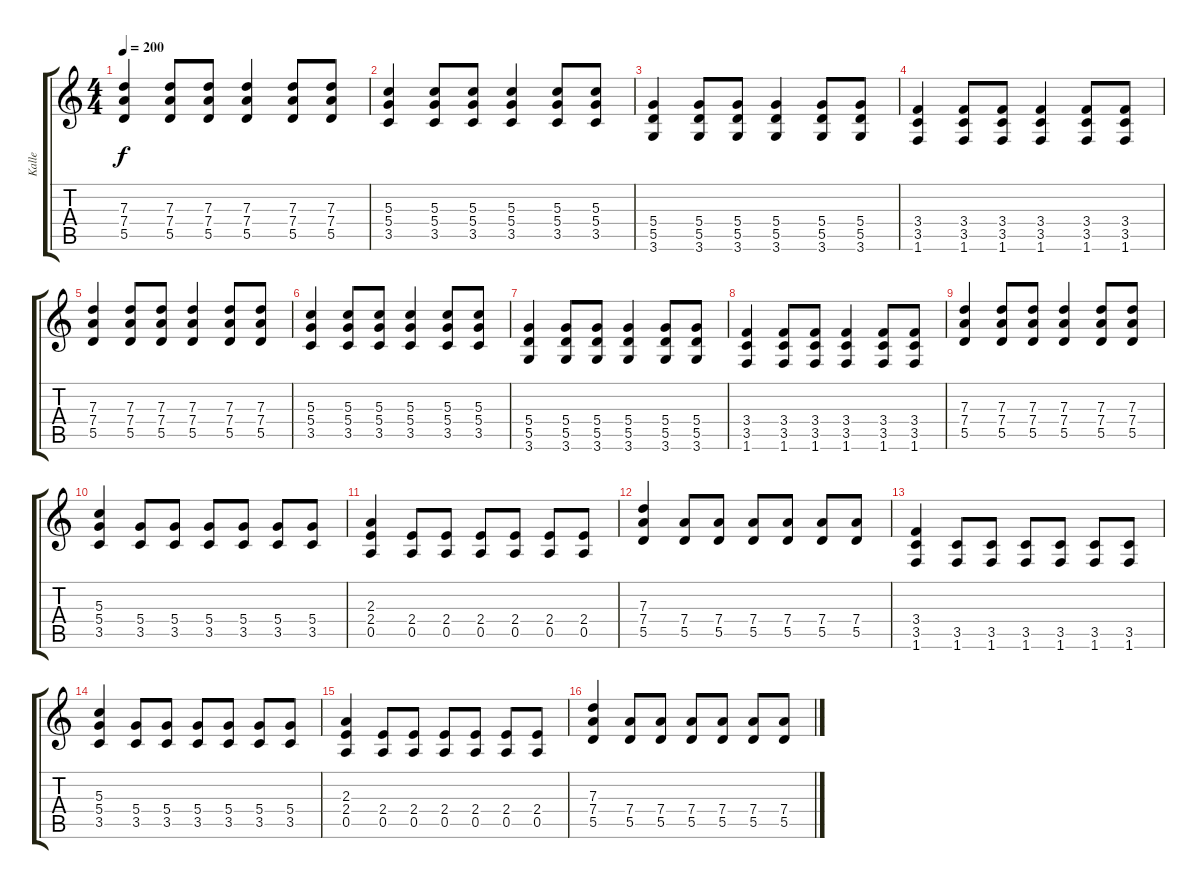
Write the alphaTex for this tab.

\track ("Kalle" "Kalle") {instrument distortionguitar}
\staff {score tabs}
\tuning (E4 B3 G3 D3 A2 E2) {hide}
\ts (4 4)
\tempo 200
\clef g2
\ks c
(7.3 7.4 5.5).4{dy f} (7.3 7.4 5.5).8 (7.3 7.4 5.5).8 (7.3 7.4 5.5).4 (7.3 7.4 5.5).8 (7.3 7.4 5.5).8 |
(5.3 5.4 3.5).4 (5.3 5.4 3.5).8 (5.3 5.4 3.5).8 (5.3 5.4 3.5).4 (5.3 5.4 3.5).8 (5.3 5.4 3.5).8 |
(5.4 5.5 3.6).4 (5.4 5.5 3.6).8 (5.4 5.5 3.6).8 (5.4 5.5 3.6).4 (5.4 5.5 3.6).8 (5.4 5.5 3.6).8 |
(3.4 3.5 1.6).4 (3.4 3.5 1.6).8 (3.4 3.5 1.6).8 (3.4 3.5 1.6).4 (3.4 3.5 1.6).8 (3.4 3.5 1.6).8 |
(7.3 7.4 5.5).4 (7.3 7.4 5.5).8 (7.3 7.4 5.5).8 (7.3 7.4 5.5).4 (7.3 7.4 5.5).8 (7.3 7.4 5.5).8 |
(5.3 5.4 3.5).4 (5.3 5.4 3.5).8 (5.3 5.4 3.5).8 (5.3 5.4 3.5).4 (5.3 5.4 3.5).8 (5.3 5.4 3.5).8 |
(5.4 5.5 3.6).4 (5.4 5.5 3.6).8 (5.4 5.5 3.6).8 (5.4 5.5 3.6).4 (5.4 5.5 3.6).8 (5.4 5.5 3.6).8 |
(3.4 3.5 1.6).4 (3.4 3.5 1.6).8 (3.4 3.5 1.6).8 (3.4 3.5 1.6).4 (3.4 3.5 1.6).8 (3.4 3.5 1.6).8 |
(7.3 7.4 5.5).4 (7.3 7.4 5.5).8 (7.3 7.4 5.5).8 (7.3 7.4 5.5).4 (7.3 7.4 5.5).8 (7.3 7.4 5.5).8 |
(5.3 5.4 3.5).4 (5.4 3.5).8 (5.4 3.5).8 (5.4 3.5).8 (5.4 3.5).8 (5.4 3.5).8 (5.4 3.5).8 |
(2.3 2.4 0.5).4 (2.4 0.5).8 (2.4 0.5).8 (2.4 0.5).8 (2.4 0.5).8 (2.4 0.5).8 (2.4 0.5).8 |
(7.3 7.4 5.5).4 (7.4 5.5).8 (7.4 5.5).8 (7.4 5.5).8 (7.4 5.5).8 (7.4 5.5).8 (7.4 5.5).8 |
(3.4 3.5 1.6).4 (3.5 1.6).8 (3.5 1.6).8 (3.5 1.6).8 (3.5 1.6).8 (3.5 1.6).8 (3.5 1.6).8 |
(5.3 5.4 3.5).4 (5.4 3.5).8 (5.4 3.5).8 (5.4 3.5).8 (5.4 3.5).8 (5.4 3.5).8 (5.4 3.5).8 |
(2.3 2.4 0.5).4 (2.4 0.5).8 (2.4 0.5).8 (2.4 0.5).8 (2.4 0.5).8 (2.4 0.5).8 (2.4 0.5).8 |
(7.3 7.4 5.5).4 (7.4 5.5).8 (7.4 5.5).8 (7.4 5.5).8 (7.4 5.5).8 (7.4 5.5).8 (7.4 5.5).8
